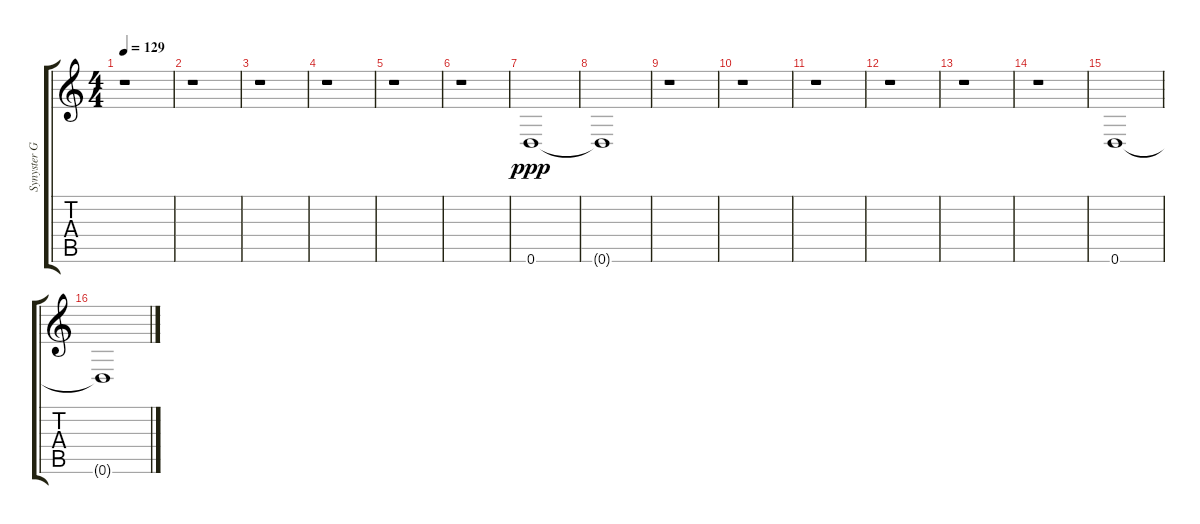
\track ("Synyster Gates (Rhythm)" "Synyster G") {instrument distortionguitar}
\staff {score tabs}
\tuning (E4 B3 G3 D3 A2 D2) {hide}
\ts (4 4)
\tempo 129
\clef g2
\ks c
r.1{dy ppp} |
r.1 |
r.1 |
r.1 |
r.1 |
r.1 |
0.6.1 |
0.6{t}.1 |
r.1 |
r.1 |
r.1 |
r.1 |
r.1 |
r.1 |
0.6.1 |
0.6{t}.1
